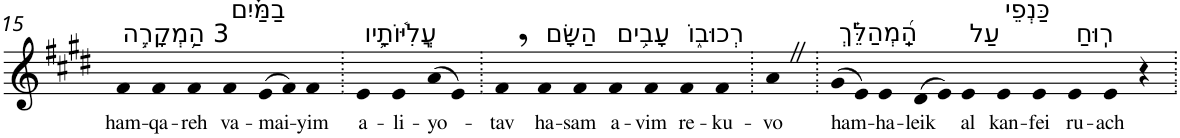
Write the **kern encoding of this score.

**kern	**text
*part1	*part1
*staff1	*staff1
*I"Piano	*
*I'Pno	*
!!LO:PB:g=z
*clefG2	*
*k[f#c#g#d#]	*
*E:	*
=15	=15
!LO:TX:a:t=3 הַ֥מְקָרֶ֥ה	!
!	!LO:LY:b
4f#	ham-
!	!LO:LY:b
4f#	-qa-
!	!LO:LY:b
4f#	-reh
!LO:TX:a:t=בַמַּ֗יִם	!
!	!LO:LY:b
4f#	va-
!	!LO:LY:b
(>8e	-mai-
8f#)	.
!	!LO:LY:b
4f#	-yim
=16.	=16.
!LO:TX:a:t=עֲֽלִיּ֫וֹתָ֥יו	!
!	!LO:LY:b
4e	a-
!	!LO:LY:b
4e	-li-
!	!LO:LY:b
(>8a	-yo-
8e)	.
=17.	=17.
!	!LO:LY:b
4f#,	-tav
!LO:TX:a:t=הַשָּׂם	!
!	!LO:LY:b
4f#	ha-
!	!LO:LY:b
4f#	-sam
!LO:TX:a:t=עָבִ֥ים	!
!	!LO:LY:b
4f#	a-
!	!LO:LY:b
4f#	-vim
!LO:TX:a:t=רְכוּב֑וֹ	!
!	!LO:LY:b
4f#	re-
!	!LO:LY:b
4f#	-ku-
=18.	=18.
!	!LO:LY:b
4aZ	-vo
=19.	=19.
!LO:TX:a:t=הַֽ֝מְהַלֵּ֗ךְ	!
!	!LO:LY:b
(>8g#	ham-
8e)	.
!	!LO:LY:b
4e	-ha-
!	!LO:LY:b
(>8d#	-leik
8e)	.
!LO:TX:a:t=עַל	!
!	!LO:LY:b
4e	al
!LO:TX:a:t=כַּנְפֵי	!
!	!LO:LY:b
4e	kan-
!	!LO:LY:b
4e	-fei
!LO:TX:a:t=רֽוּחַ	!
!	!LO:LY:b
4e	ru-
!	!LO:LY:b
4e	-ach
4r	.
=.	=.
*-	*-
